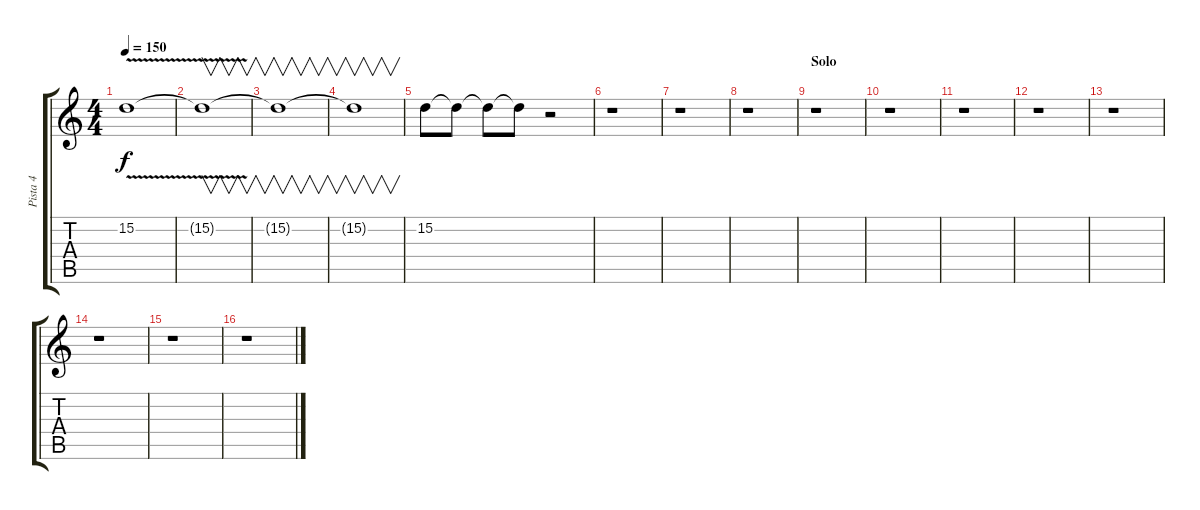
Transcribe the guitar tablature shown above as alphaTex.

\track ("Pista 4" "Pista 4") {instrument lead2sawtooth}
\staff {score tabs}
\tuning (E4 B3 G3 D3 A2 E2) {hide}
\ts (4 4)
\tempo 150
\clef g2
\ks c
15.2{v}.1{dy f} |
15.2{t}.1{v} |
15.2{t}.1{v} |
15.2{t}.1{v} |
15.2.8{volume 16} 15.2{t}.8{volume 14} 15.2{t}.8{volume 10} 15.2{t}.8{volume 8} r.2 |
r.1 |
r.1 |
r.1 |
\section ("" "Solo")
r.1 |
r.1 |
r.1 |
r.1 |
r.1 |
r.1 |
r.1 |
r.1
